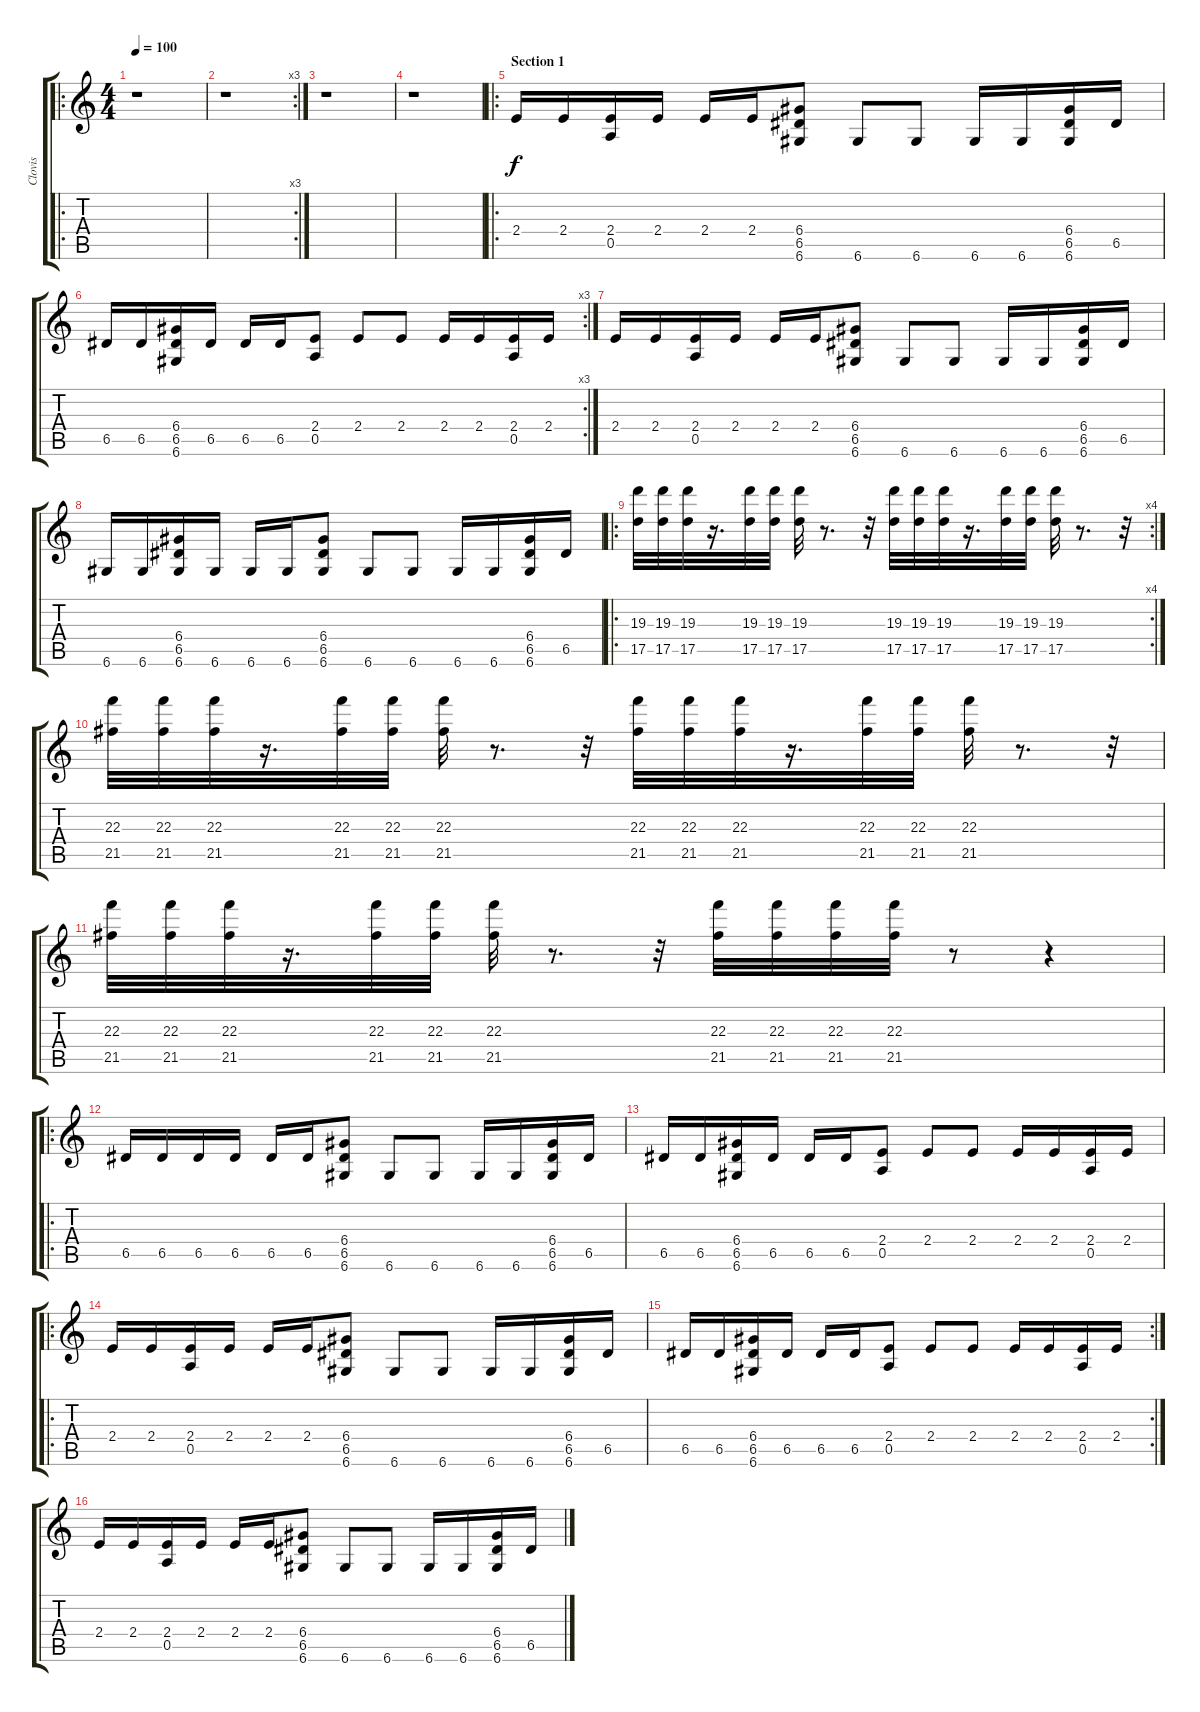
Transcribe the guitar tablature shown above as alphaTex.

\track ("Clovis" "Clovis") {instrument distortionguitar}
\staff {score tabs}
\tuning (E4 B3 G3 D3 A2 D2) {hide}
\ro
\ts (4 4)
\tempo 100
\clef g2
\ks c
r.1{dy f instrument distortionguitar} |
\rc 3
r.1 |
r.1 |
r.1 |
\ro
\section ("" "Section 1")
2.4.16 2.4.16 (2.4 0.5).16 2.4.16 2.4.16 2.4.16 (6.4 6.5 6.6).8 6.6.8 6.6.8 6.6.16 6.6.16 (6.4 6.5 6.6).16 6.5.16 |
\rc 3
6.5.16 6.5.16 (6.4 6.5 6.6).16 6.5.16 6.5.16 6.5.16 (2.4 0.5).8 2.4.8 2.4.8 2.4.16 2.4.16 (2.4 0.5).16 2.4.16 |
2.4.16 2.4.16 (2.4 0.5).16 2.4.16 2.4.16 2.4.16 (6.4 6.5 6.6).8 6.6.8 6.6.8 6.6.16 6.6.16 (6.4 6.5 6.6).16 6.5.16 |
6.6.16 6.6.16 (6.4 6.5 6.6).16 6.6.16 6.6.16 6.6.16 (6.4 6.5 6.6).8 6.6.8 6.6.8 6.6.16 6.6.16 (6.4 6.5 6.6).16 6.5.16 |
\ro
\rc 4
(19.3 17.5).32 (19.3 17.5).32 (19.3 17.5).32 r.16{d} (19.3 17.5).32 (19.3 17.5).32 (19.3 17.5).32 r.8{d} r.32 (19.3 17.5).32 (19.3 17.5).32 (19.3 17.5).32 r.16{d} (19.3 17.5).32 (19.3 17.5).32 (19.3 17.5).32 r.8{d} r.32 |
(22.3 21.5).32 (22.3 21.5).32 (22.3 21.5).32 r.16{d} (22.3 21.5).32 (22.3 21.5).32 (22.3 21.5).32 r.8{d} r.32 (22.3 21.5).32 (22.3 21.5).32 (22.3 21.5).32 r.16{d} (22.3 21.5).32 (22.3 21.5).32 (22.3 21.5).32 r.8{d} r.32 |
(22.3 21.5).32 (22.3 21.5).32 (22.3 21.5).32 r.16{d} (22.3 21.5).32 (22.3 21.5).32 (22.3 21.5).32 r.8{d} r.32 (22.3 21.5).32 (22.3 21.5).32 (22.3 21.5).32 (22.3 21.5).32 r.8 r.4 |
\ro
6.5.16 6.5.16 6.5.16 6.5.16 6.5.16 6.5.16 (6.4 6.5 6.6).8 6.6.8 6.6.8 6.6.16 6.6.16 (6.4 6.5 6.6).16 6.5.16 |
6.5.16 6.5.16 (6.4 6.5 6.6).16 6.5.16 6.5.16 6.5.16 (2.4 0.5).8 2.4.8 2.4.8 2.4.16 2.4.16 (2.4 0.5).16 2.4.16 |
\ro
2.4.16 2.4.16 (2.4 0.5).16 2.4.16 2.4.16 2.4.16 (6.4 6.5 6.6).8 6.6.8 6.6.8 6.6.16 6.6.16 (6.4 6.5 6.6).16 6.5.16 |
\rc 2
6.5.16 6.5.16 (6.4 6.5 6.6).16 6.5.16 6.5.16 6.5.16 (2.4 0.5).8 2.4.8 2.4.8 2.4.16 2.4.16 (2.4 0.5).16 2.4.16 |
2.4.16 2.4.16 (2.4 0.5).16 2.4.16 2.4.16 2.4.16 (6.4 6.5 6.6).8 6.6.8 6.6.8 6.6.16 6.6.16 (6.4 6.5 6.6).16 6.5.16
